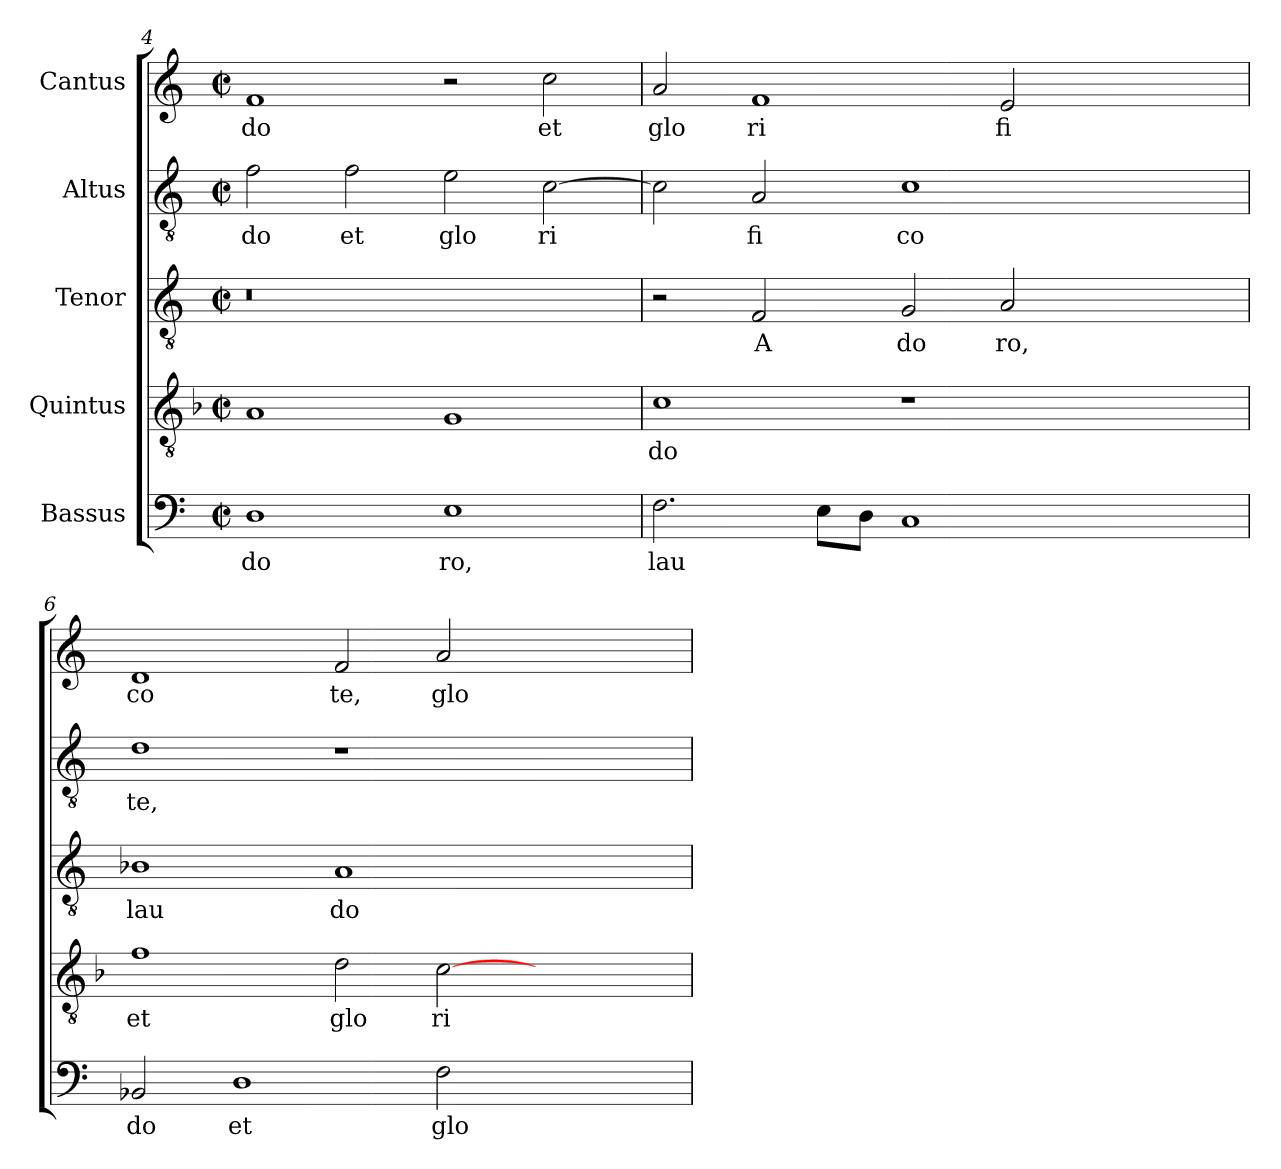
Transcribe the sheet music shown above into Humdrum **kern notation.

**kern	**text	**kern	**text	**kern	**text	**kern	**text	**kern	**text
*part5	*part5	*part4	*part4	*part3	*part3	*part2	*part2	*part1	*part1
*staff5	*staff5	*staff4	*staff4	*staff3	*staff3	*staff2	*staff2	*staff1	*staff1
*I"Bassus	*	*I"Quintus	*	*I"Tenor	*	*I"Altus	*	*I"Cantus	*
*clefF4	*	*clefGv2	*	*clefGv2	*	*clefGv2	*	*clefG2	*
*	*	*k[b-]	*	*	*	*	*	*	*
*	*	*F:	*	*	*	*	*	*	*
*M2/2	*	*M2/2	*	*M2/2	*	*M2/2	*	*M2/2	*
*met(c|)	*	*met(c|)	*	*met(c|)	*	*met(c|)	*	*met(c|)	*
=4	=4	=4	=4	=4	=4	=4	=4	=4	=4
!	!LO:LY:b:cj	!	!	!	!	!	!LO:LY:b:cj	!	!LO:LY:b:cj
1D	do	1A	.	0r	.	2f\	do	1f	do
!	!	!	!	!	!	!	!LO:LY:b:cj	!	!
.	.	.	.	.	.	2f\	et	.	.
!	!LO:LY:b:cj	!	!	!	!	!	!LO:LY:b:cj	!	!
1E	ro,	1G	.	.	.	2e\	glo	2r	.
!	!	!	!	!	!	!	!LO:LY:b:cj	!	!LO:LY:b:cj
.	.	.	.	.	.	[>2c\	ri	2cc\	et
=5	=5	=5	=5	=5	=5	=5	=5	=5	=5
!	!LO:LY:b	!	!LO:LY:b:cj	!	!	!	!	!	!LO:LY:b:cj
2.F\	lau	1c	do	2r	.	2c\]	.	2a/	glo
!	!	!	!	!	!LO:LY:b:cj	!	!LO:LY:b:cj	!	!LO:LY:b:cj
.	.	.	.	2F/	A	2A/	fi	1f	ri
8E\L	.	.	.	.	.	.	.	.	.
8D\J	.	.	.	.	.	.	.	.	.
!	!	!LO:N:vis=1	!	!	!LO:LY:b:cj	!	!LO:LY:b:cj	!	!
1C	.	0r	.	2G/	do	1c	co	.	.
!	!	!	!	!	!LO:LY:b:cj	!	!	!	!LO:LY:b:cj
.	.	.	.	2A/	ro,	.	.	2e/	fi
1ryy	.	.	.	1ryy	.	1ryy	.	1ryy	.
=6	=6	=6	=6	=6	=6	=6	=6	=6	=6
!	!LO:LY:b:cj	!	!LO:LY:b:cj	!	!LO:LY:b:cj	!	!LO:LY:b:cj	!	!LO:LY:b:cj
2BB-X/	do	1f	et	1B-X	lau	1d	te,	1d	co
!	!LO:LY:b:cj	!	!	!	!	!	!	!	!
1D	et	.	.	.	.	.	.	.	.
!	!	!	!LO:LY:b:cj	!	!LO:LY:b:cj	!LO:N:vis=1	!	!	!LO:LY:b:cj
.	.	2d\	glo	1A	do	0r	.	2f/	te,
!	!LO:LY:b:cj	!	!LO:LY:b:cj	!	!	!	!	!	!LO:LY:b:cj
2F\	glo	[<2c\	ri	.	.	.	.	2a/	glo
1ryy	.	1ryy	.	1ryy	.	.	.	1ryy	.
=	=	=	=	=	=	=	=	=	=
*-	*-	*-	*-	*-	*-	*-	*-	*-	*-
